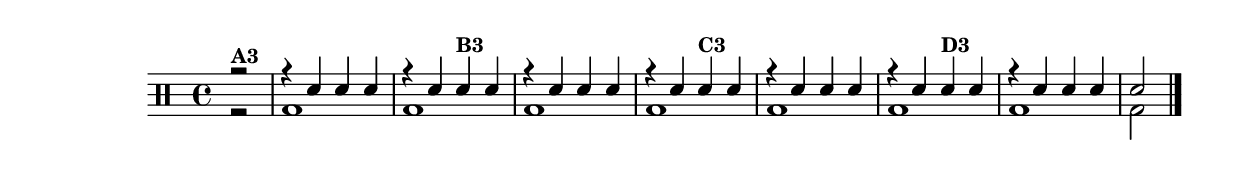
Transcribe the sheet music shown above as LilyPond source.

%-*- coding: utf-8 -*-

\version "2.16.0"

%\header {title = "variacoes sobre bambalalao - variacao 1"}
 
\drums {

\override Staff.TimeSignature #'style = #'()
\time 4/4

\partial 4*2 

\context DrumVoice = "1" { }
\context DrumVoice = "2" {  }

<<
{r2^\markup {\small \bold {"A3"}} 
r4 sn sn sn r sn
sn^\markup {\small \bold {"B3"}} 
sn r sn sn sn r sn
sn^\markup {\small \bold {"C3"}} 
sn r sn sn sn r sn
sn^\markup {\small \bold {"D3"}} 
sn r sn sn sn sn2
}
\\{ 
r2
bd1 bd bd bd 
bd bd bd bd2
  }
>>


\bar "|."

}

